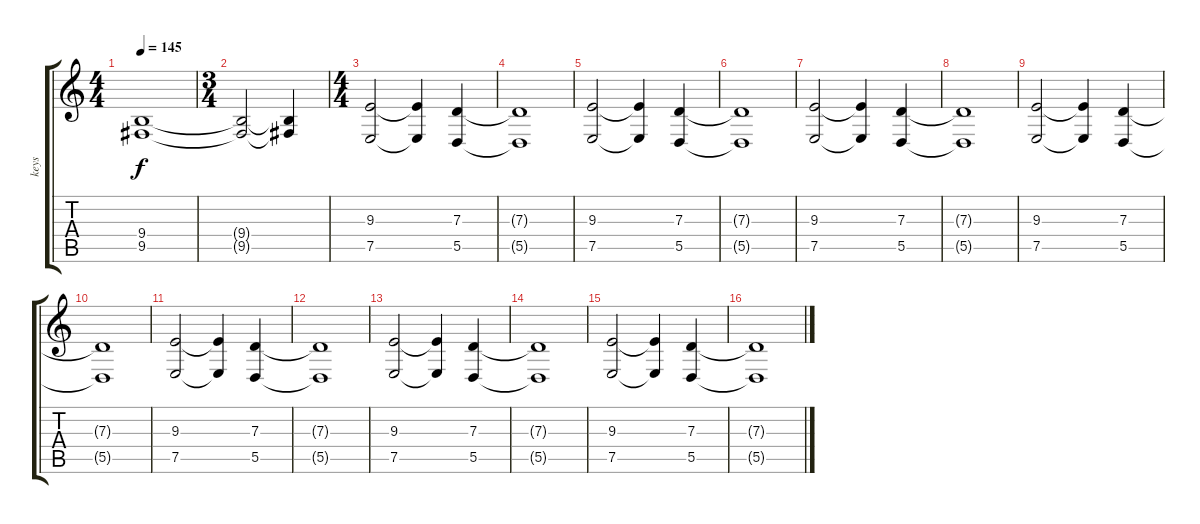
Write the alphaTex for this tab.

\track ("keys" "keys") {instrument lead1square}
\staff {score tabs}
\tuning (E4 B3 G3 D3 A2 E2) {hide}
\ts (4 4)
\tempo 145
\clef g2
\ks c
(9.4{t} 9.5{t}).1{dy f} |
\ts (3 4)
(9.4{t} 9.5{t}).2 (9.4{t} 9.5{t}).4 |
\ts (4 4)
(9.3 7.5).2 (9.3{t} 7.5{t}).4 (7.3 5.5).4 |
(7.3{t} 5.5{t}).1 |
(9.3 7.5).2 (9.3{t} 7.5{t}).4 (7.3 5.5).4 |
(7.3{t} 5.5{t}).1 |
(9.3 7.5).2 (9.3{t} 7.5{t}).4 (7.3 5.5).4 |
(7.3{t} 5.5{t}).1 |
(9.3 7.5).2 (9.3{t} 7.5{t}).4 (7.3 5.5).4 |
(7.3{t} 5.5{t}).1 |
(9.3 7.5).2 (9.3{t} 7.5{t}).4 (7.3 5.5).4 |
(7.3{t} 5.5{t}).1 |
(9.3 7.5).2 (9.3{t} 7.5{t}).4 (7.3 5.5).4 |
(7.3{t} 5.5{t}).1 |
(9.3 7.5).2 (9.3{t} 7.5{t}).4 (7.3 5.5).4 |
(7.3{t} 5.5{t}).1
